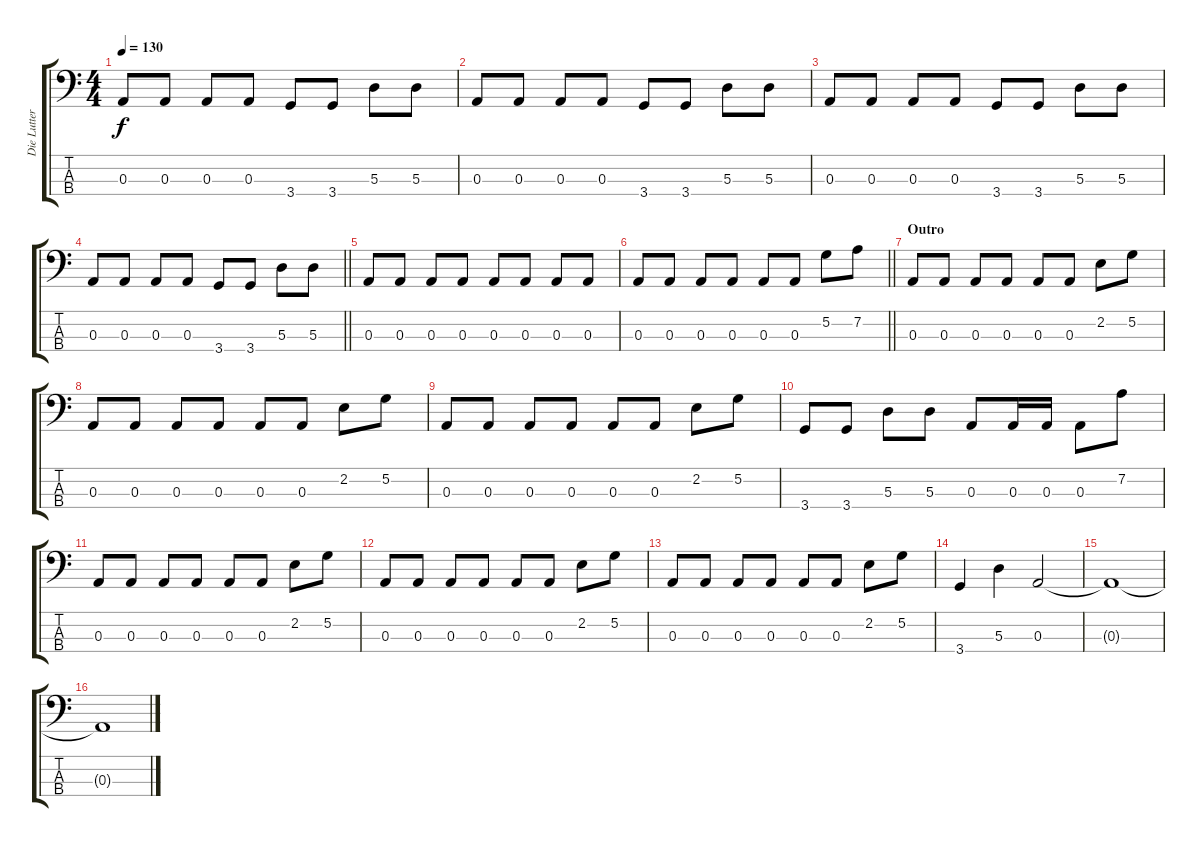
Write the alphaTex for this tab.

\track ("Die Lutter" "Die Lutter") {instrument electricbasspick}
\staff {score tabs}
\tuning (G2 D2 A1 E1) {hide}
\ts (4 4)
\tempo 130
\clef f4
\ks c
0.3.8{dy f} 0.3.8 0.3.8 0.3.8 3.4.8 3.4.8 5.3.8 5.3.8 |
0.3.8 0.3.8 0.3.8 0.3.8 3.4.8 3.4.8 5.3.8 5.3.8 |
0.3.8 0.3.8 0.3.8 0.3.8 3.4.8 3.4.8 5.3.8 5.3.8 |
\barLineRight lightlight
0.3.8 0.3.8 0.3.8 0.3.8 3.4.8 3.4.8 5.3.8 5.3.8 |
0.3.8 0.3.8 0.3.8 0.3.8 0.3.8 0.3.8 0.3.8 0.3.8 |
\barLineRight lightlight
0.3.8 0.3.8 0.3.8 0.3.8 0.3.8 0.3.8 5.2.8 7.2.8 |
\section ("" "Outro")
0.3.8 0.3.8 0.3.8 0.3.8 0.3.8 0.3.8 2.2.8 5.2.8 |
0.3.8 0.3.8 0.3.8 0.3.8 0.3.8 0.3.8 2.2.8 5.2.8 |
0.3.8 0.3.8 0.3.8 0.3.8 0.3.8 0.3.8 2.2.8 5.2.8 |
3.4.8 3.4.8 5.3.8 5.3.8 0.3.8 0.3.16 0.3.16 0.3.8 7.2.8 |
0.3.8 0.3.8 0.3.8 0.3.8 0.3.8 0.3.8 2.2.8 5.2.8 |
0.3.8 0.3.8 0.3.8 0.3.8 0.3.8 0.3.8 2.2.8 5.2.8 |
0.3.8 0.3.8 0.3.8 0.3.8 0.3.8 0.3.8 2.2.8 5.2.8 |
3.4.4 5.3.4 0.3.2 |
0.3{t}.1 |
0.3{t}.1
